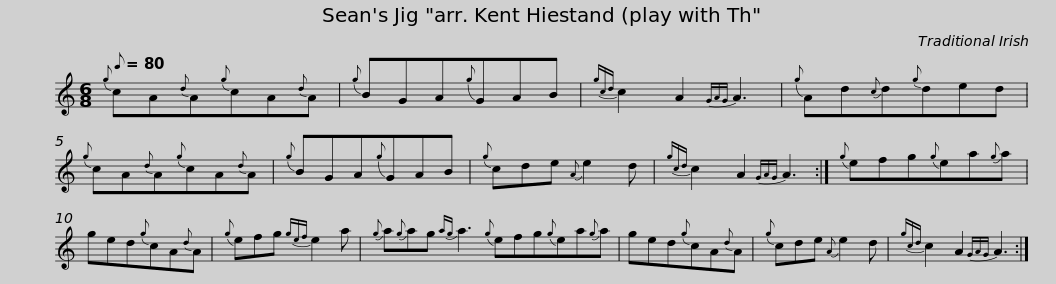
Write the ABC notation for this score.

X:1
L:1/8
Q:1/8=80
M:6/8
I:linebreak $
K:C
V:1 treble
V:1
{g} cA{d}A{g}cA{d}A |{g} BGA{g}GAB |{gcd} c2 A2{GAG} A3 |${g} Ad{c}d{g}ded |{g} cA{d}A{g}cA{d}A | %5
{g} BGA{g}GAB |${g} cde{A} e2 d |{gcd} c2 A2{GAG} A3 :|{g} efg{g}ea{g}a |$ ged{g}cA{d}A | %10
{g} efg{gef} e2 a |{g} a{g}ag{ag} a3{g} efg{g}ea{g}a |$ ged{g}cA{d}A |{g} cde{A} e2 d |{gcd} c2 A2{GAG} A3 :| %15
